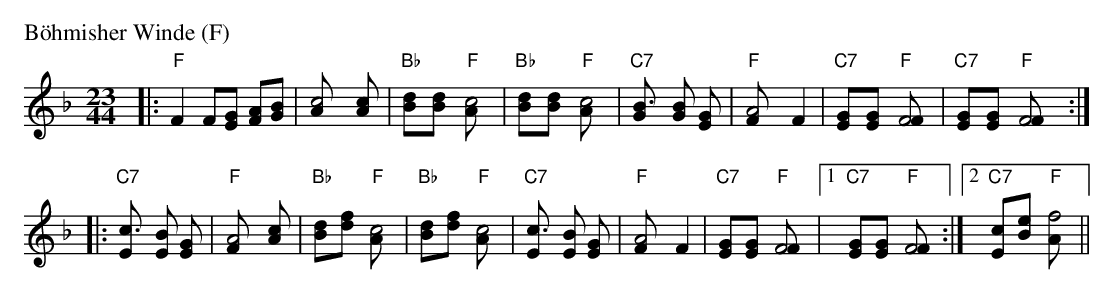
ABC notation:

X:1
P: B\"ohmisher Winde (F)
M: 23/44
L: 1/8
K: F
|: "F"F2F[GE] [AF][BG] | [c4A] [c2A] \
| "Bb"[d2B][d2B] "F"[c4A] | "Bb"[d2B][d2B] "F"[c4A] \
| "C7"[B3G] [BG] [G2E] | "F"[A4F] F2 \
| "C7"[G2E][G2E] "F"[F4F] | "C7"[G2E][G2E] "F"[F4F] :|
|: "C7"[c3E] [BE] [G2E] | "F"[A4F] [c2A] \
| "Bb"[d2B][f2d] "F"[c4A] | "Bb"[d2B][f2d] "F"[c4A] \
| "C7"[c3E] [BE] [G2E] | "F"[A4F] F2 \
| "C7"[G2E][G2E] "F"[F4F] |1 "C7"[G2E][G2E] "F"[F4F] :|2 "C7"[c2E][e2B] "F"[f4A] ||
